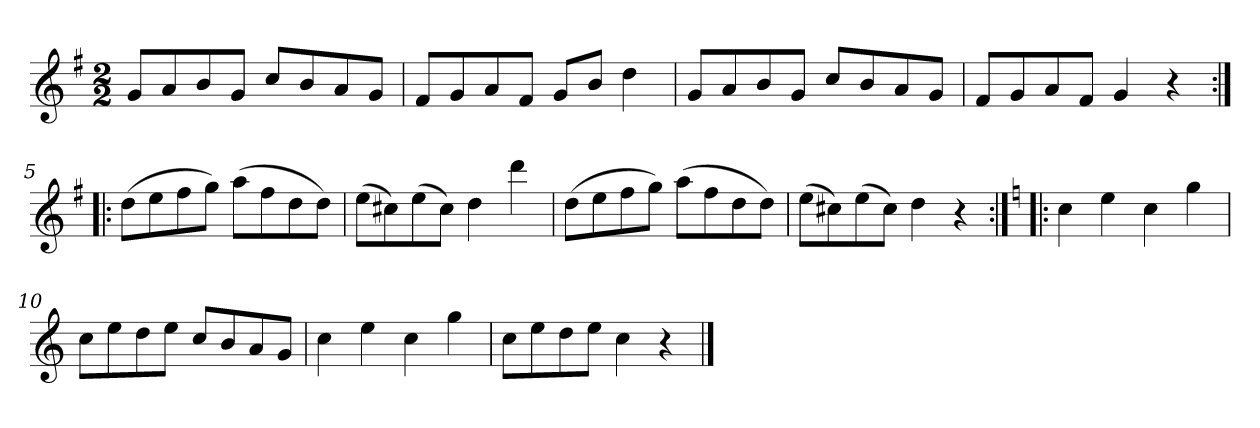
**kern
*part1
*staff1
*clefG2
*k[f#]
*G:
*M2/2
*MM120
=1
8g/L
8a/
8b/
8g/J
8cc/L
8b/
8a/
8g/J
=2
8f#/L
8g/
8a/
8f#/J
8g/L
8b/J
4dd
=3
8g/L
8a/
8b/
8g/J
8cc/L
8b/
8a/
8g/J
=4
8f#/L
8g/
8a/
8f#/J
4g
4r
=5:|!|:
(8dd\L
8ee\
8ff#\
8gg\J)
(8aa\L
8ff#\
8dd\
8dd\J)
=6
(8ee\L
8cc#X\)
(8ee\
8cc#\J)
4dd
4ddd
=7
(8dd\L
8ee\
8ff#\
8gg\J)
(8aa\L
8ff#\
8dd\
8dd\J)
=8
(8ee\L
8cc#X\)
(8ee\
8cc#\J)
4dd
4r
=9:|!|:
*k[]
*C:
4cc
4ee
4cc
4gg
=10
8cc\L
8ee\
8dd\
8ee\J
8cc/L
8b/
8a/
8g/J
=11
4cc
4ee
4cc
4gg
=12
8cc\L
8ee\
8dd\
8ee\J
4cc
4r
==
*-
